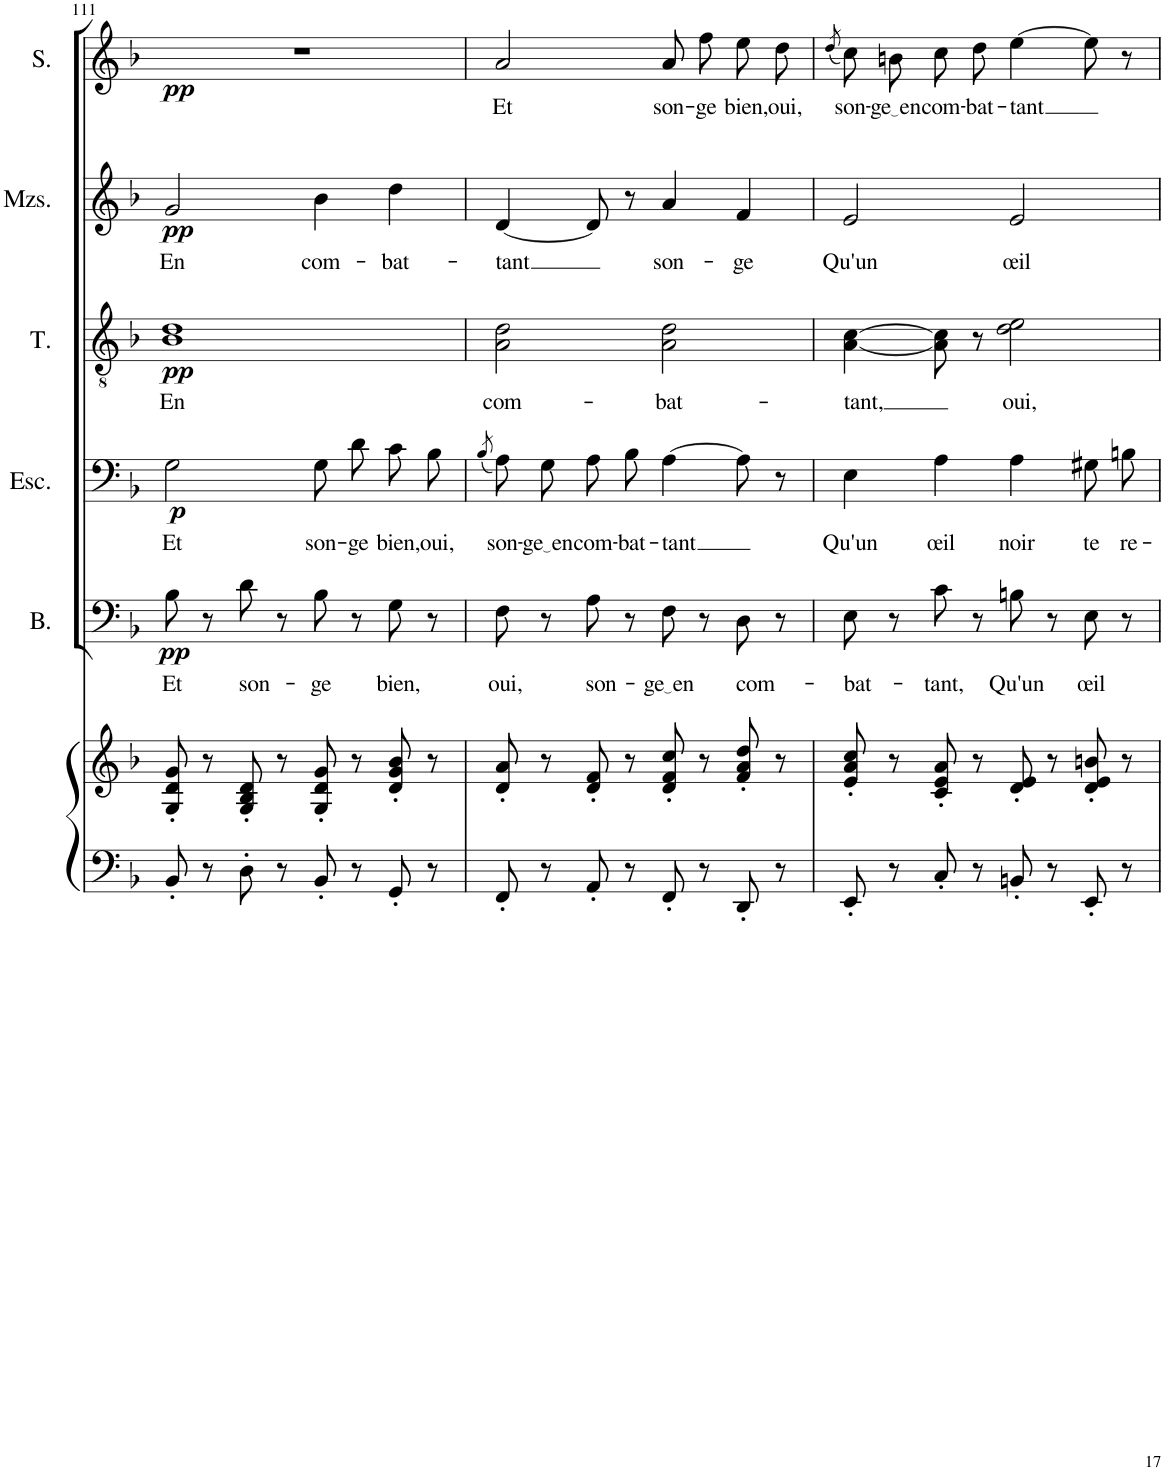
**kern	**kern	**kern	**text	**dynam	**kern	**text	**dynam	**kern	**text	**dynam	**kern	**text	**dynam	**kern	**text	**dynam
*part6	*part6	*part5	*part5	*part5	*part4	*part4	*part4	*part3	*part3	*part3	*part2	*part2	*part2	*part1	*part1	*part1
*staff7	*staff6	*staff5	*staff5	*staff5	*staff4	*staff4	*staff4	*staff3	*staff3	*staff3	*staff2	*staff2	*staff2	*staff1	*staff1	*staff1
*I"Piano	*	*I"Bass	*	*	*I"Escamillo	*	*	*I"Tenor	*	*	*I"Mezzo-soprano	*	*	*I"Soprano	*	*
*I'Pno	*	*I'B.	*	*	*I'Esc.	*	*	*I'T.	*	*	*I'Mzs.	*	*	*I'S.	*	*
!!LO:PB:g=z
*clefF4	*clefG2	*clefF4	*	*	*clefF4	*	*	*clefGv2	*	*	*clefG2	*	*	*clefG2	*	*
*k[b-]	*k[b-]	*k[b-]	*	*	*k[b-]	*	*	*k[b-]	*	*	*k[b-]	*	*	*k[b-]	*	*
*M4/4	*M4/4	*M4/4	*	*	*M4/4	*	*	*M4/4	*	*	*M4/4	*	*	*M4/4	*	*
*met(c)	*met(c)	*met(c)	*	*	*met(c)	*	*	*met(c)	*	*	*met(c)	*	*	*met(c)	*	*
=111	=111	=111	=111	=111	=111	=111	=111	=111	=111	=111	=111	=111	=111	=111	=111	=111
!	!	!	!LO:LY:b	!LO:DY:b	!	!LO:LY:b	!LO:DY:b	!	!LO:LY:b	!LO:DY:b	!	!LO:LY:b	!LO:DY:b	!	!	!LO:DY:b
8BB-'/	8G/' 8d/' 8g/'	8B-\	Et	pp	2G\	Et	p	1B- 1d	En	pp	2g/	En	pp	1r	.	pp
8r	8r	8r	.	.	.	.	.	.	.	.	.	.	.	.	.	.
!	!	!	!LO:LY:b	!	!	!	!	!	!	!	!	!	!	!	!	!
8D'\	8G/' 8B-/' 8d/'	8d\	son-	.	.	.	.	.	.	.	.	.	.	.	.	.
8r	8r	8r	.	.	.	.	.	.	.	.	.	.	.	.	.	.
!	!	!	!LO:LY:b	!	!	!LO:LY:b	!	!	!	!	!	!LO:LY:b	!	!	!	!
8BB-'/	8G/' 8d/' 8g/'	8B-\	-ge	.	8G\L	son-	.	.	.	.	4b-\	com-	.	.	.	.
!	!	!	!	!	!	!LO:LY:b	!	!	!	!	!	!	!	!	!	!
8r	8r	8r	.	.	8d\J	-ge	.	.	.	.	.	.	.	.	.	.
!	!	!	!LO:LY:b	!	!	!LO:LY:b	!	!	!	!	!	!LO:LY:b	!	!	!	!
8GG'/	8d/' 8g/' 8b-/'	8G\	bien,	.	8c\L	bien,	.	.	.	.	4dd\	-bat-	.	.	.	.
!	!	!	!	!	!	!LO:LY:b	!	!	!	!	!	!	!	!	!	!
8r	8r	8r	.	.	8B-\J	oui,	.	.	.	.	.	.	.	.	.	.
=112	=112	=112	=112	=112	=112	=112	=112	=112	=112	=112	=112	=112	=112	=112	=112	=112
.	.	.	.	.	(8qB-/	.	.	.	.	.	.	.	.	.	.	.
!	!	!	!LO:LY:b	!	!	!LO:LY:b	!	!	!LO:LY:b	!	!	!LO:LY:b	!	!	!LO:LY:b	!
8FF'/	8d/' 8a/'	8F\	oui,	.	8A\L)	son-	.	2A\ 2d\	com-	.	[4d/	-tant	.	2a/	Et	.
!	!	!	!	!	!	!LO:LY:b	!	!	!	!	!	!	!	!	!	!
8r	8r	8r	.	.	8G\J	ge en	.	.	.	.	.	.	.	.	.	.
!	!	!	!LO:LY:b	!	!	!LO:LY:b	!	!	!	!	!	!	!	!	!	!
8AA'/	8d/' 8f/'	8A\	son-	.	8A\L	com-	.	.	.	.	8d/]	.	.	.	.	.
!	!	!	!	!	!	!LO:LY:b	!	!	!	!	!	!	!	!	!	!
8r	8r	8r	.	.	8B-\J	-bat-	.	.	.	.	8r	.	.	.	.	.
!	!	!	!LO:LY:b	!	!	!LO:LY:b	!	!	!LO:LY:b	!	!	!LO:LY:b	!	!	!LO:LY:b	!
8FF'/	8d/' 8f/' 8cc/'	8F\	ge en	.	[4A\	-tant	.	2A\ 2d\	-bat-	.	4a/	son-	.	8a\L	son-	.
!	!	!	!	!	!	!	!	!	!	!	!	!	!	!	!LO:LY:b	!
8r	8r	8r	.	.	.	.	.	.	.	.	.	.	.	8ff\J	-ge	.
!	!	!	!LO:LY:b	!	!	!	!	!	!	!	!	!LO:LY:b	!	!	!LO:LY:b	!
8DD'/	8f/' 8a/' 8dd/'	8D\	com-	.	8A\]	.	.	.	.	.	4f/	-ge	.	8ee\L	bien,	.
!	!	!	!	!	!	!	!	!	!	!	!	!	!	!	!LO:LY:b	!
8r	8r	8r	.	.	8r	.	.	.	.	.	.	.	.	8dd\J	oui,	.
=113	=113	=113	=113	=113	=113	=113	=113	=113	=113	=113	=113	=113	=113	=113	=113	=113
.	.	.	.	.	.	.	.	.	.	.	.	.	.	(8qdd/	.	.
!	!	!	!LO:LY:b	!	!	!LO:LY:b	!	!	!LO:LY:b	!	!	!LO:LY:b	!	!	!LO:LY:b	!
8EE'/	8e/' 8a/' 8cc/'	8E\	-bat-	.	4E\	Qu'un	.	[4A\ [4c\	-tant,	.	2e/	Qu'un	.	8cc\L)	son-	.
!	!	!	!	!	!	!	!	!	!	!	!	!	!	!	!LO:LY:b	!
8r	8r	8r	.	.	.	.	.	.	.	.	.	.	.	8bn\J	ge en	.
!	!	!	!LO:LY:b	!	!	!LO:LY:b	!	!	!	!	!	!	!	!	!LO:LY:b	!
8C'/	8c/' 8e/' 8a/'	8c\	-tant,	.	4A\	œil	.	8A\] 8c\]	.	.	.	.	.	8cc\L	com-	.
!	!	!	!	!	!	!	!	!	!	!	!	!	!	!	!LO:LY:b	!
8r	8r	8r	.	.	.	.	.	8r	.	.	.	.	.	8dd\J	-bat-	.
!	!	!	!LO:LY:b	!	!	!LO:LY:b	!	!	!LO:LY:b	!	!	!LO:LY:b	!	!	!LO:LY:b	!
8BBn'/	8d/' 8e/'	8Bn\	Qu'un	.	4A\	noir	.	2d\ 2e\	oui,	.	2e/	œil	.	[4ee\	-tant	.
8r	8r	8r	.	.	.	.	.	.	.	.	.	.	.	.	.	.
!	!	!	!LO:LY:b	!	!	!LO:LY:b	!	!	!	!	!	!	!	!	!	!
8EE'/	8d/' 8e/' 8bn/'	8E\	œil	.	8G#X\L	te	.	.	.	.	.	.	.	8ee\]	.	.
!	!	!	!	!	!	!LO:LY:b	!	!	!	!	!	!	!	!	!	!
8r	8r	8r	.	.	8Bn\J	re-	.	.	.	.	.	.	.	8r	.	.
=	=	=	=	=	=	=	=	=	=	=	=	=	=	=	=	=
*-	*-	*-	*-	*-	*-	*-	*-	*-	*-	*-	*-	*-	*-	*-	*-	*-
